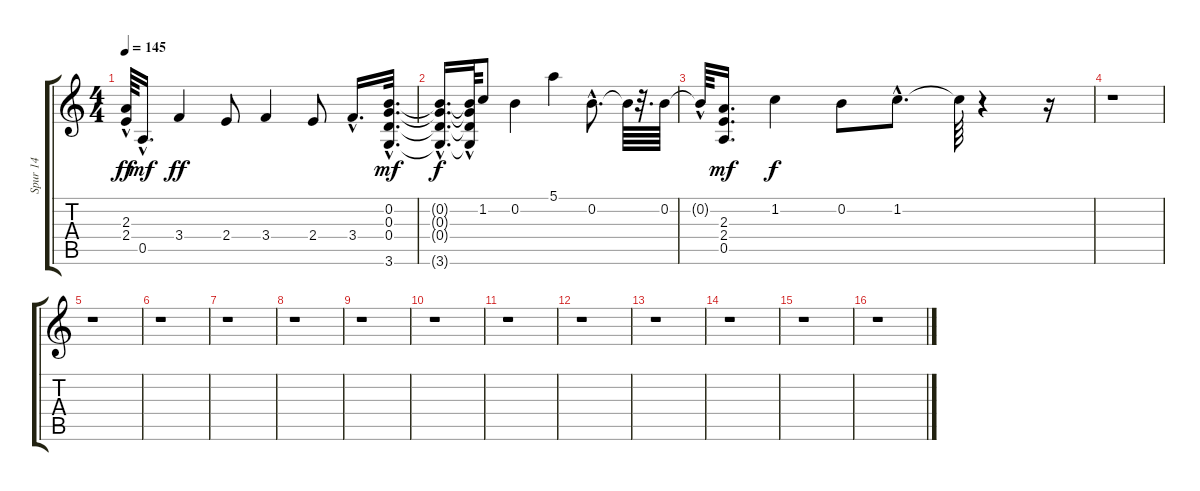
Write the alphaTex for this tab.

\track ("Spur 14" "Spur 14") {instrument overdrivenguitar}
\staff {score tabs}
\tuning (E4 B3 G3 D3 A2 E2) {hide}
\ts (4 4)
\tempo 145
\clef g2
\ks c
(2.3{hac} 2.4{hac}).64{dy ff} 0.5{hac}.16{d dy mf} 3.4.4{dy ff} 2.4.8 3.4.4 2.4.8 3.4{hac}.16{d} (0.2{hac} 0.3{hac} 0.4{hac} 3.6{hac}).32{d dy mf} |
(0.2{hac t} 0.3{hac t} 0.4{hac t} 3.6{hac t}).16{d dy f} (0.2{t} 0.3{hac t} 0.4{hac t} 3.6{hac t}).64 1.2.8 0.2.4 5.1.4 0.2{hac}.8{d} 0.2{t}.64 r.32{d} 0.2.64 |
0.2{hac t}.64 (2.3 2.4 0.5).16{d dy mf} 1.2.4{dy f} 0.2.8 1.2{hac}.8{d} 1.2{t}.64 r.4 r.16 |
r.1 |
r.1 |
r.1 |
r.1 |
r.1 |
r.1 |
r.1 |
r.1 |
r.1 |
r.1 |
r.1 |
r.1 |
r.1
